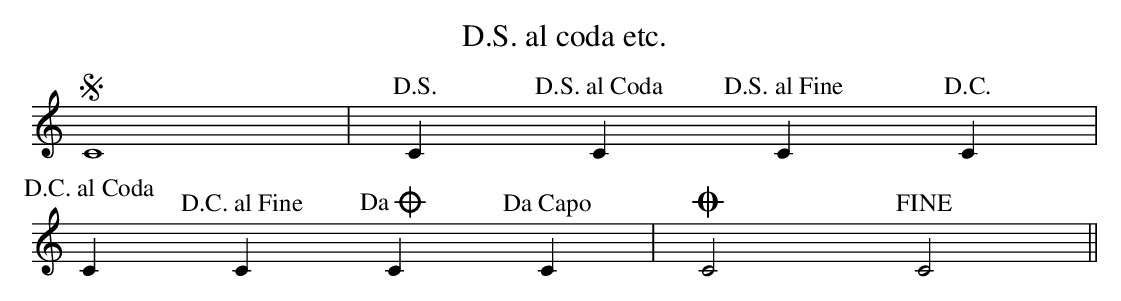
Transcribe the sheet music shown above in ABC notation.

X:1
T: D.S. al coda etc.
L: 1/4
M: none
K: C
!segno!C4 | !D.S.!C !D.S.alcoda!C !D.S.alfine!C !D.C.!C |
!D.C.alcoda!C !D.C.alfine!C !dacoda!C !dacapo!C | \
!coda!C2 !fine!C2 ||
